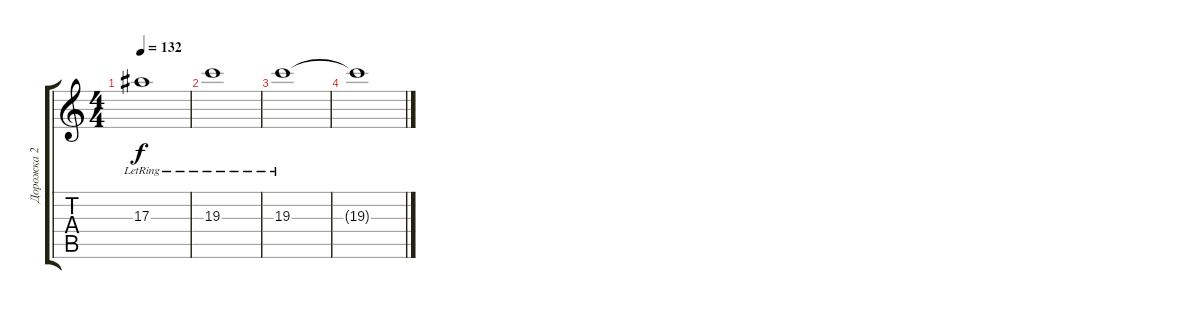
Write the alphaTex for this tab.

\track ("Дорожка 2" "Дорожка 2") {instrument distortionguitar}
\staff {score tabs}
\tuning (D4 A3 F3 C3 G2 C2) {hide}
\ts (4 4)
\tempo 132
\clef g2
\ks c
17.3{lr}.1{dy f} |
19.3{lr}.1 |
19.3{lr}.1 |
19.3{t}.1
